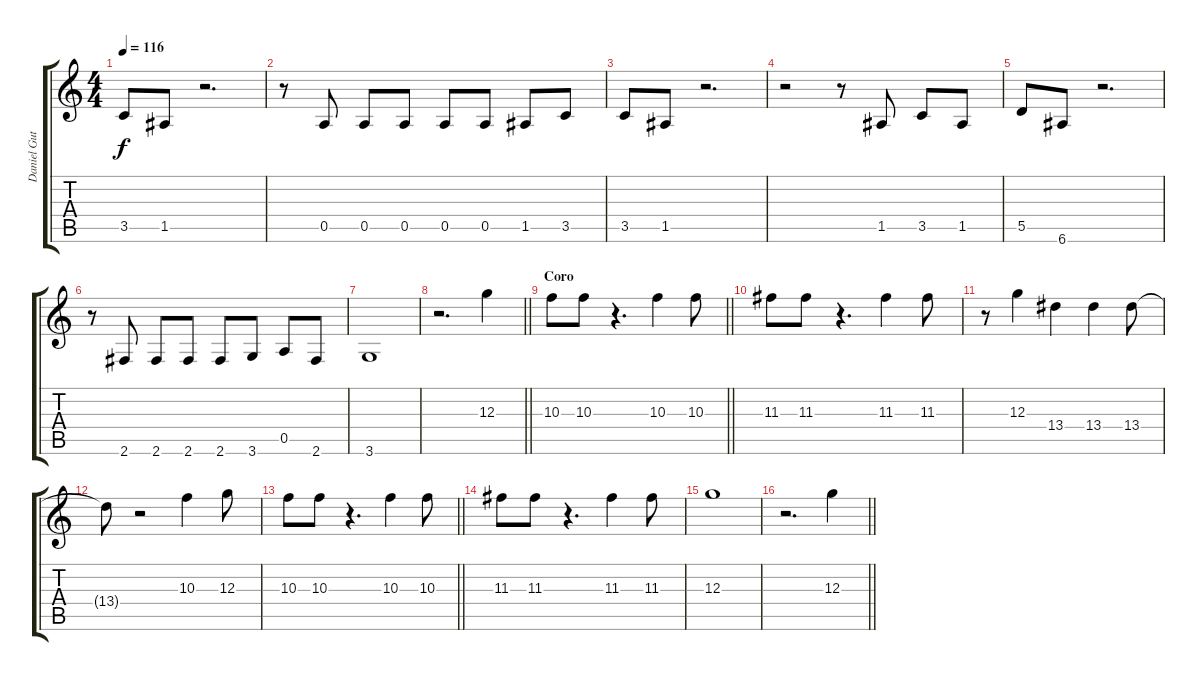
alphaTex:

\track ("Daniel Gutiérrez (Voz)" "Daniel Gut") {instrument acousticguitarsteel}
\staff {score tabs}
\tuning (E4 B3 G3 D3 A2 E2) {hide}
\ts (4 4)
\tempo 116
\clef g2
\ks c
3.5.8{dy f} 1.5.8 r.2{d} |
r.8 0.5.8 0.5.8 0.5.8 0.5.8 0.5.8 1.5.8 3.5.8 |
3.5.8 1.5.8 r.2{d} |
r.2 r.8 1.5.8 3.5.8 1.5.8 |
5.5.8 6.6.8 r.2{d} |
r.8 2.6.8 2.6.8 2.6.8 2.6.8 3.6.8 0.5.8 2.6.8 |
3.6.1 |
\barLineRight lightlight
r.2{d} 12.3.4 |
\section ("" "Coro")
\barLineRight lightlight
10.3.8 10.3.8 r.4{d} 10.3.4 10.3.8 |
11.3.8 11.3.8 r.4{d} 11.3.4 11.3.8 |
r.8 12.3.4 13.4.4 13.4.4 13.4.8 |
13.4{t}.8 r.2 10.3.4 12.3.8 |
\barLineRight lightlight
10.3.8 10.3.8 r.4{d} 10.3.4 10.3.8 |
11.3.8 11.3.8 r.4{d} 11.3.4 11.3.8 |
12.3.1 |
\barLineRight lightlight
r.2{d} 12.3.4
